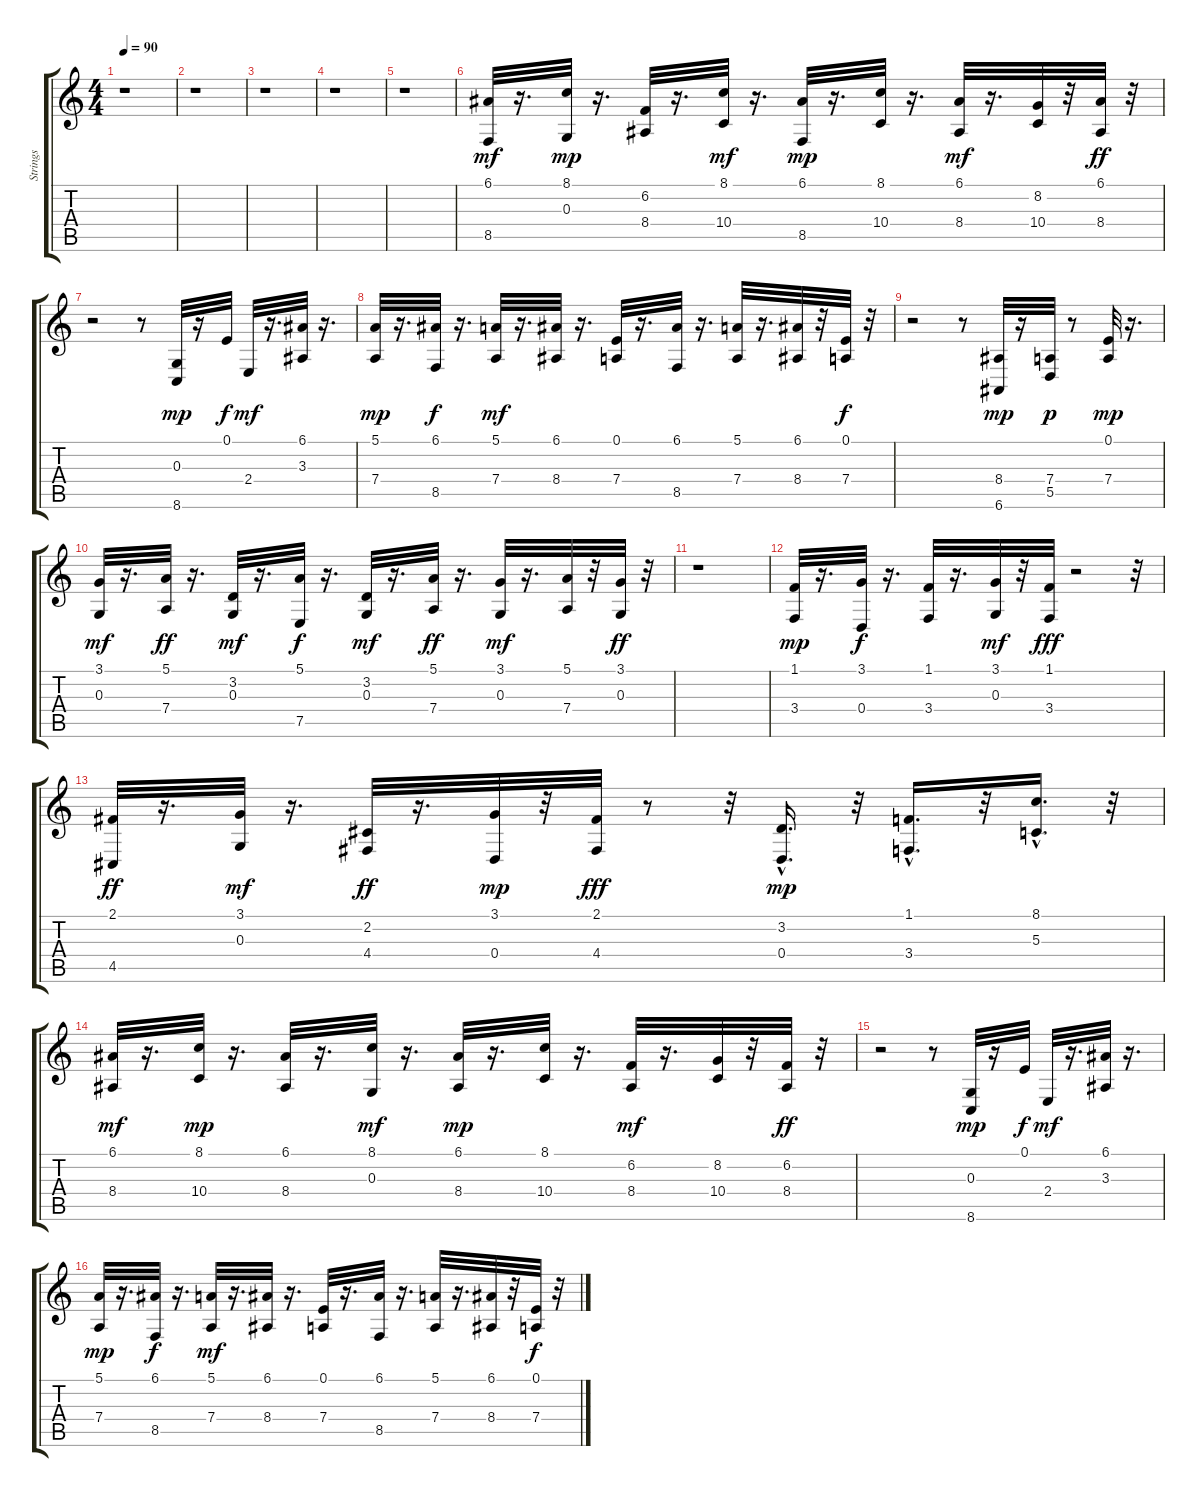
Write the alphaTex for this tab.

\track ("Strings" "Strings") {instrument stringensemble1}
\staff {score tabs}
\tuning (E4 B3 G3 D3 A2 E2) {hide}
\ts (4 4)
\tempo 90
\clef g2
\ks c
r.1{dy fff} |
r.1 |
r.1 |
r.1 |
r.1 |
(6.1 8.5).32{dy mf} r.16{d} (8.1 0.3).32{dy mp} r.16{d} (6.2 8.4).32 r.16{d} (8.1 10.4).32{dy mf} r.16{d} (6.1 8.5).32{dy mp} r.16{d} (8.1 10.4).32 r.16{d} (6.1 8.4).32{dy mf} r.16{d} (8.2 10.4).32 r.32 (6.1 8.4).32{dy ff} r.32 |
r.2 r.8 (0.3 8.6).32{dy mp} r.16 0.1.32{dy f} 2.4.32{dy mf} r.16{d} (6.1 3.3).32 r.16{d} |
(5.1 7.4).32{dy mp} r.16{d} (6.1 8.5).32{dy f} r.16{d} (5.1 7.4).32{dy mf} r.16{d} (6.1 8.4).32 r.16{d} (0.1 7.4).32 r.16{d} (6.1 8.5).32 r.16{d} (5.1 7.4).32 r.16{d} (6.1 8.4).32 r.32 (0.1 7.4).32{dy f} r.32 |
r.2 r.8 (8.4 6.6).32{dy mp} r.16 (7.4 5.5).32{dy p} r.8 (0.1 7.4).32{dy mp} r.16{d} |
(3.1 0.3).32{dy mf} r.16{d} (5.1 7.4).32{dy ff} r.16{d} (3.2 0.3).32{dy mf} r.16{d} (5.1 7.5).32{dy f} r.16{d} (3.2 0.3).32{dy mf} r.16{d} (5.1 7.4).32{dy ff} r.16{d} (3.1 0.3).32{dy mf} r.16{d} (5.1 7.4).32 r.32 (3.1 0.3).32{dy ff} r.32 |
r.1 |
(1.1 3.4).32{dy mp} r.16{d} (3.1 0.4).32{dy f} r.16{d} (1.1 3.4).32 r.16{d} (3.1 0.3).32{dy mf} r.32 (1.1 3.4).32{dy fff} r.2 r.32 |
(2.1 4.5).32{dy ff} r.16{d} (3.1 0.3).32{dy mf} r.16{d} (2.2 4.4).32{dy ff} r.16{d} (3.1 0.4).32{dy mp} r.32 (2.1 4.4).32{dy fff} r.8 r.32 (3.2{hac} 0.4{hac}).16{d dy mp} r.32 (1.1{hac} 3.4{hac}).16{d} r.32 (8.1{hac} 5.3{hac}).16{d} r.32 |
(6.1 8.4).32{dy mf} r.16{d} (8.1 10.4).32{dy mp} r.16{d} (6.1 8.4).32 r.16{d} (8.1 0.3).32{dy mf} r.16{d} (6.1 8.4).32{dy mp} r.16{d} (8.1 10.4).32 r.16{d} (6.2 8.4).32{dy mf} r.16{d} (8.2 10.4).32 r.32 (6.2 8.4).32{dy ff} r.32 |
r.2 r.8 (0.3 8.6).32{dy mp} r.16 0.1.32{dy f} 2.4.32{dy mf} r.16{d} (6.1 3.3).32 r.16{d} |
(5.1 7.4).32{dy mp} r.16{d} (6.1 8.5).32{dy f} r.16{d} (5.1 7.4).32{dy mf} r.16{d} (6.1 8.4).32 r.16{d} (0.1 7.4).32 r.16{d} (6.1 8.5).32 r.16{d} (5.1 7.4).32 r.16{d} (6.1 8.4).32 r.32 (0.1 7.4).32{dy f} r.32
